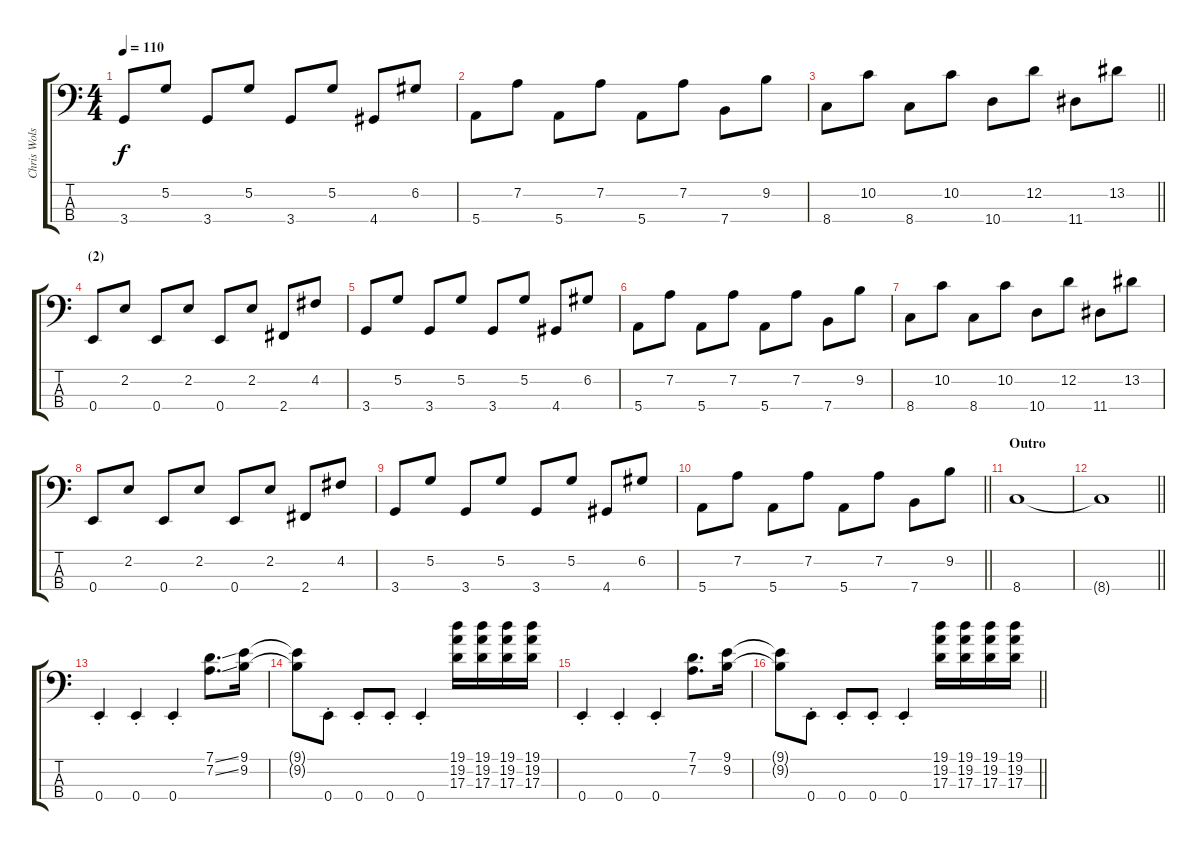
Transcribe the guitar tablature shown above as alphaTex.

\track ("Chris Wolstenholme (Bass)" "Chris Wols") {instrument slapbass1}
\staff {score tabs}
\tuning (G2 D2 A1 E1) {hide}
\ts (4 4)
\tempo 110
\clef f4
\ks c
3.4.8{dy f} 5.2.8 3.4.8 5.2.8 3.4.8 5.2.8 4.4.8 6.2.8 |
5.4.8 7.2.8 5.4.8 7.2.8 5.4.8 7.2.8 7.4.8 9.2.8 |
\barLineRight lightlight
8.4.8 10.2.8 8.4.8 10.2.8 10.4.8 12.2.8 11.4.8 13.2.8 |
\section ("" "(2)")
0.4.8 2.2.8 0.4.8 2.2.8 0.4.8 2.2.8 2.4.8 4.2.8 |
3.4.8 5.2.8 3.4.8 5.2.8 3.4.8 5.2.8 4.4.8 6.2.8 |
5.4.8 7.2.8 5.4.8 7.2.8 5.4.8 7.2.8 7.4.8 9.2.8 |
8.4.8 10.2.8 8.4.8 10.2.8 10.4.8 12.2.8 11.4.8 13.2.8 |
0.4.8 2.2.8 0.4.8 2.2.8 0.4.8 2.2.8 2.4.8 4.2.8 |
3.4.8 5.2.8 3.4.8 5.2.8 3.4.8 5.2.8 4.4.8 6.2.8 |
\barLineRight lightlight
5.4.8 7.2.8 5.4.8 7.2.8 5.4.8 7.2.8 7.4.8 9.2.8 |
\section ("" "Outro")
8.4.1 |
\barLineRight lightlight
8.4{t}.1 |
0.4{st}.4 0.4{st}.4 0.4{st}.4 (7.1{ss} 7.2{ss}).8{d} (9.1 9.2).16 |
(9.1{t} 9.2{t}).8 0.4{st}.8 0.4{st}.8 0.4{st}.8 0.4{st}.4 (19.1 19.2 17.3).16 (19.1 19.2 17.3).16 (19.1 19.2 17.3).16 (19.1 19.2 17.3).16 |
0.4{st}.4 0.4{st}.4 0.4{st}.4 (7.1 7.2).8{d} (9.1 9.2).16 |
\barLineRight lightlight
(9.1{t} 9.2{t}).8 0.4{st}.8 0.4{st}.8 0.4{st}.8 0.4{st}.4 (19.1 19.2 17.3).16 (19.1 19.2 17.3).16 (19.1 19.2 17.3).16 (19.1 19.2 17.3).16
